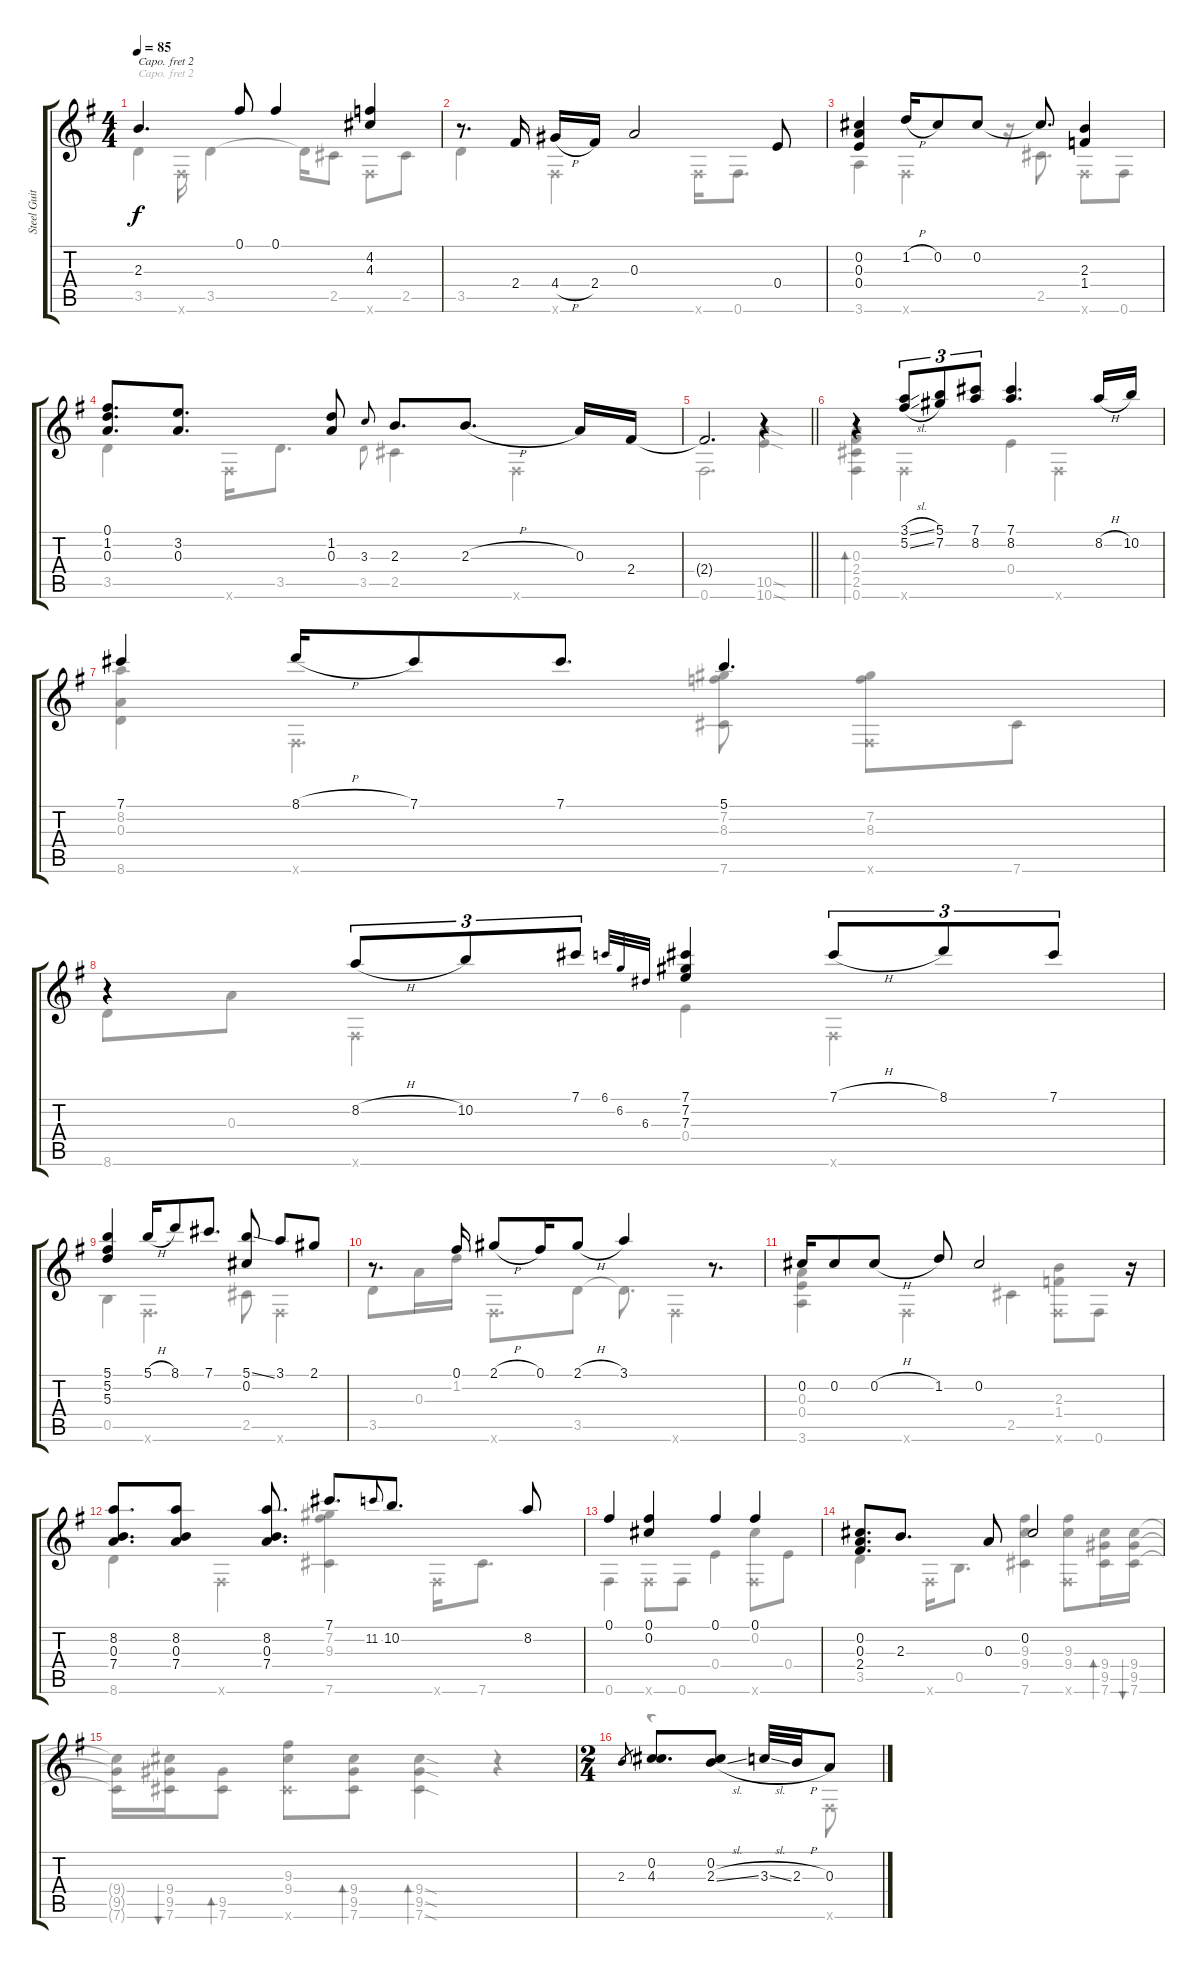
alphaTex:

\track ("Steel Guitar" "Steel Guit") {instrument acousticguitarsteel}
\staff {score tabs}
\capo 2
\tuning (E4 B3 G3 D3 A2 E2) {hide}
\voice
\ts (4 4)
\tempo 85
\clef g2
\ks eminor
2.3{t}.4{d dy f} 0.1.8 0.1.4 (4.2 4.3).4 |
r.8{d} 2.4.16 4.4{h}.16 2.4.16 0.3.2 0.4.8 |
(0.2 0.3 0.4).4 1.2{h}.16 0.2.8 0.2.8 0.2{t}.8{d} (2.3 1.4).4 |
(0.1 1.2 0.3).8{d} (3.2 0.3).8{d} (1.2 0.3).8 3.3.8{gr onbeat} 2.3.8{d} 2.3{h}.8{d} 0.3.16 2.4.16 |
\barLineRight lightlight
2.4{t}.2{d} r.4 |
r.4 (3.1{sl} 5.2{sl}).8{tu (3 2)} (5.1 7.2).8{tu (3 2)} (7.1 8.2).8{tu (3 2)} (7.1 8.2).4{d} 8.2{h}.16 10.2.16 |
7.1.4 8.1{h}.16 7.1.8 7.1.8{d} 5.1.4{d} |
r.4 8.2{h}.8{tu (3 2)} 10.2.8{tu (3 2)} 7.1.8{tu (3 2)} 6.1.32{gr onbeat} 6.2.32{gr onbeat} 6.3.32{gr onbeat} (7.1 7.2 7.3).4 7.1{h}.8{tu (3 2)} 8.1.8{tu (3 2)} 7.1.8{tu (3 2)} |
(5.1 5.2 5.3).4 5.1{h}.16 8.1.8 7.1.8{d} (5.1{ss} 0.2).8 3.1.8 2.1.8 |
r.8{d} 0.1.16 2.1{h}.8 0.1.16 2.1{h}.8 3.1.4 r.8{d} |
0.2.16 0.2.8 0.2{h}.8 1.2.8 0.2.2 r.16 |
(8.2 0.3 7.4).8{d} (8.2 0.3 7.4).8 (8.2 0.3 7.4).8{d} 7.1.8{d} 11.2.8{gr onbeat} 10.2.8{d} 8.2.8 |
0.1.4 (0.1 0.2).4 0.1.4 0.1.4 |
(0.2 0.3 2.4).8{d} 2.3.8{d} 0.3.8 0.2.2 |
|
\ts (2 4)
2.3.8{gr} (0.2 4.3).8{d} (0.2 2.3{sl}).8 3.3{sl}.32 2.3{h}.32 0.3.8
\voice
\clef g2
\ottava regular
\simile none
\ks eminor
3.5.4{dy f} 0.6{x}.16 3.5.4 3.5{t}.16 2.5.8 0.6{x}.8 2.5.8 |
3.5.4 0.6{x}.2 0.6{x}.16 0.6.8{d} |
3.6.4 0.6{x}.4 r.16 2.5.8{d} 0.6{x}.8 0.6.8 |
3.5.4 0.6{x}.16 3.5.8{d} 3.5.8{gr onbeat} 2.5.4 0.6{x}.4 |
\barLineRight lightlight
0.6.2{d} (10.5{sod} 10.6{sod}).4 |
(0.3 2.4 2.5 0.6).4{bd 30} 0.6{x}.4 0.4.4 0.6{x}.4 |
(8.2 0.3 8.6).4 0.6{x}.4{d} (7.2 8.3 7.6).8 (7.2 8.3 0.6{x}).8 7.6.8 |
8.6.8 0.3.8 0.6{x}.4 0.4.4 0.6{x}.4 |
0.5.4 0.6{x}.4{d} 2.5.8 0.6{x}.4 |
3.5.8 0.3.16 1.2.16 0.6{x}.8{d} 3.5.8 3.5{t}.8{d} 0.6{x}.4 |
(0.3 0.4 3.6).4 0.6{x}.4 2.5.4 (2.3 1.4 0.6{x}).8 0.6.8 |
8.6.4 0.6{x}.4 (7.2 9.3 7.6).4 0.6{x}.16 7.6.8{d} |
0.6.4 0.6{x}.8 0.6.8 0.4.4 (0.2 0.6{x}).8 0.4.8 |
3.5.4 0.6{x}.16 0.5.8{d} (9.3 9.4 7.6).4 (9.3 9.4 0.6{x}).8 (9.4 9.5 7.6).16{bd 30} (9.4 9.5 7.6).16{bu 30} |
(9.4{t} 9.5{t} 7.6{t}).16 (9.4 9.5 7.6).16{bu 30} (9.5 7.6).8{bd 30} (9.3 9.4 7.6{x}).8 (9.4 9.5 7.6).8{bd 30} (9.4{sod} 9.5{sod} 7.6{sod}).4{bd 30} r.4 |
r.4{d} 0.6{x}.8
